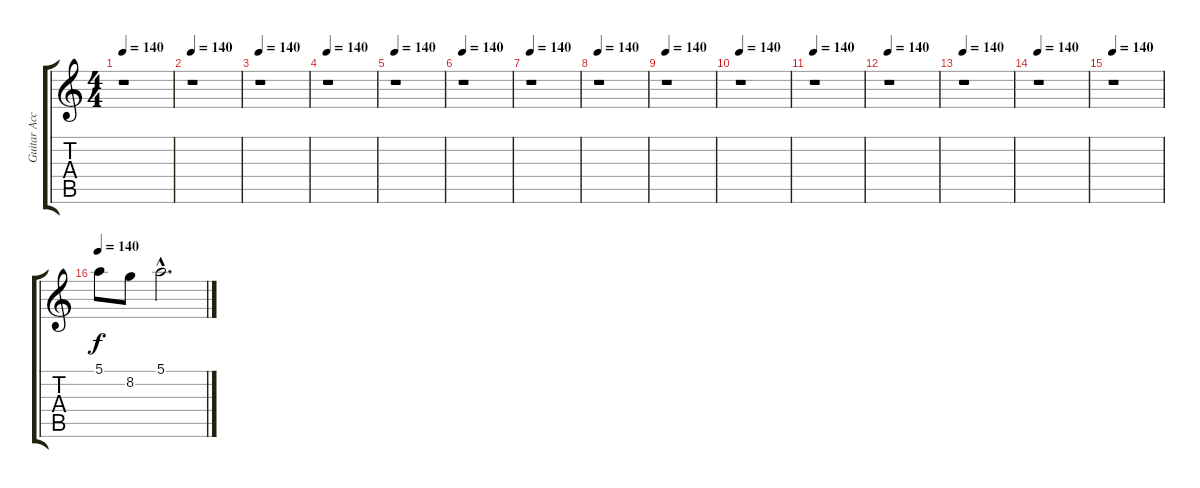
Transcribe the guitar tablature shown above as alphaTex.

\track ("Guitar Acc." "Guitar Acc") {instrument acousticguitarnylon}
\staff {score tabs}
\tuning (E4 B3 G3 D3 A2 E2) {hide}
\ts (4 4)
\tempo 140
\clef g2
\ks c
r.1{dy p} |
\tempo 140
r.1 |
\tempo 140
r.1 |
\tempo 140
r.1 |
\tempo 140
r.1 |
\tempo 140
r.1 |
\tempo 140
r.1 |
\tempo 140
r.1 |
\tempo 140
r.1 |
\tempo 140
r.1 |
\tempo 140
r.1 |
\tempo 140
r.1 |
\tempo 140
r.1 |
\tempo 140
r.1 |
\tempo 140
r.1 |
\tempo 140
5.1.8{dy f} 8.2.8 5.1{hac}.2{d}
